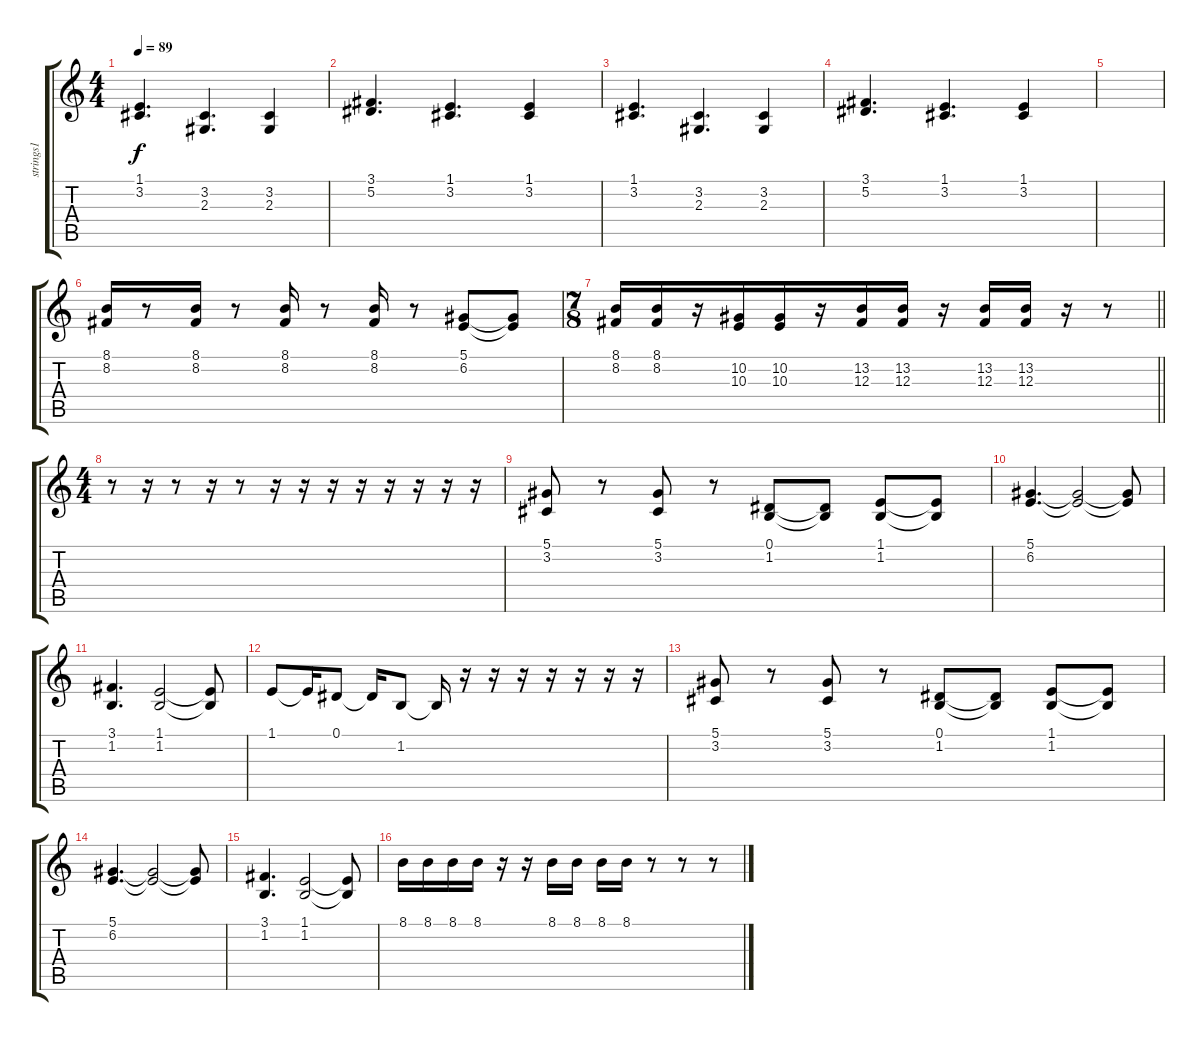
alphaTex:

\track ("strings1" "strings1") {instrument violin}
\staff {score tabs}
\tuning (Eb4 Bb3 Gb3 Db3 Ab2 Db2) {hide}
\ts (4 4)
\tempo 89
\clef g2
\ks c
(1.1 3.2).4{d dy f} (3.2 2.3).4{d} (3.2 2.3).4 |
(3.1 5.2).4{d} (1.1 3.2).4{d} (1.1 3.2).4 |
(1.1 3.2).4{d} (3.2 2.3).4{d} (3.2 2.3).4 |
(3.1 5.2).4{d} (1.1 3.2).4{d} (1.1 3.2).4 |
|
(8.1 8.2).16 r.8 (8.1 8.2).16 r.8 (8.1 8.2).16 r.8 (8.1 8.2).16 r.8 (5.1 6.2).8 (5.1{t} 6.2{t}).8 |
\ts (7 8)
\barLineRight lightlight
(8.1 8.2).16 (8.1 8.2).16 r.16 (10.2 10.3).16 (10.2 10.3).16 r.16 (13.2 12.3).16 (13.2 12.3).16 r.16 (13.2 12.3).16 (13.2 12.3).16 r.16 r.8 |
\ts (4 4)
r.8 r.16 r.8 r.16 r.8 r.16 r.16 r.16 r.16 r.16 r.16 r.16 r.16 |
(5.1 3.2).8 r.8 (5.1 3.2).8 r.8 (0.1 1.2).8 (0.1{t} 1.2{t}).8 (1.1 1.2).8 (1.1{t} 1.2{t}).8 |
(5.1 6.2).4{d} (5.1{t} 6.2{t}).2 (5.1{t} 6.2{t}).8 |
(3.1 1.2).4{d} (1.1 1.2).2 (1.1{t} 1.2{t}).8 |
1.1.8 1.1{t}.16 0.1.8 0.1{t}.16 1.2.8 1.2{t}.16 r.16 r.16 r.16 r.16 r.16 r.16 r.16 |
(5.1 3.2).8 r.8 (5.1 3.2).8 r.8 (0.1 1.2).8 (0.1{t} 1.2{t}).8 (1.1 1.2).8 (1.1{t} 1.2{t}).8 |
(5.1 6.2).4{d} (5.1{t} 6.2{t}).2 (5.1{t} 6.2{t}).8 |
(3.1 1.2).4{d} (1.1 1.2).2 (1.1{t} 1.2{t}).8 |
8.1.16 8.1.16 8.1.16 8.1.16 r.16 r.16 8.1.16 8.1.16 8.1.16 8.1.16 r.8 r.8 r.8
